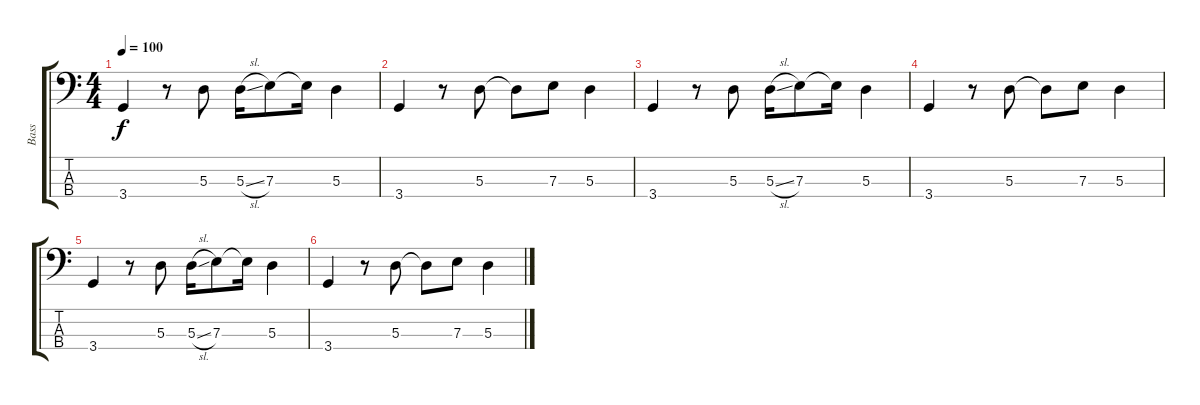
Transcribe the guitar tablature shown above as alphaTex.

\track ("Bass" "Bass") {instrument electricbassfinger}
\staff {score tabs}
\tuning (G2 D2 A1 E1) {hide}
\ts (4 4)
\tempo 100
\clef f4
\ks c
3.4.4{dy f} r.8 5.3.8 5.3{sl}.16 7.3.8 7.3{t}.16 5.3.4 |
3.4.4 r.8 5.3.8 5.3{t}.8 7.3.8 5.3.4 |
3.4.4 r.8 5.3.8 5.3{sl}.16 7.3.8 7.3{t}.16 5.3.4 |
3.4.4 r.8 5.3.8 5.3{t}.8 7.3.8 5.3.4 |
3.4.4 r.8 5.3.8 5.3{sl}.16 7.3.8 7.3{t}.16 5.3.4 |
3.4.4 r.8 5.3.8 5.3{t}.8 7.3.8 5.3.4
